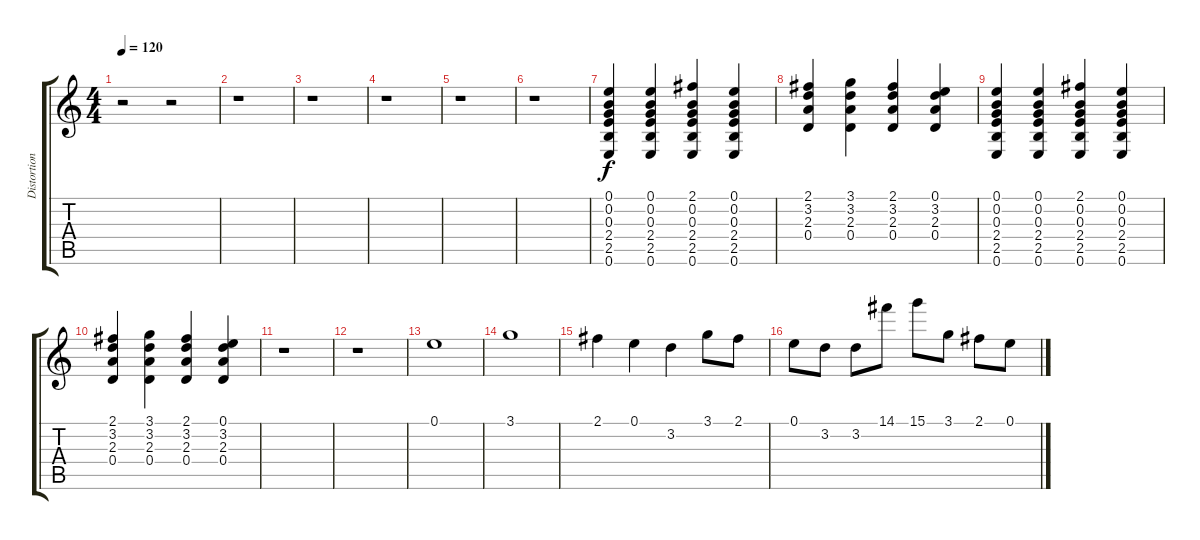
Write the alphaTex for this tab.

\track ("Distortion Guitar" "Distortion") {instrument distortionguitar}
\staff {score tabs}
\tuning (E4 B3 G3 D3 A2 E2) {hide}
\ts (4 4)
\tempo 120
\clef g2
\ks c
r.2{dy f} r.2 |
r.1 |
r.1 |
r.1 |
r.1 |
r.1 |
(0.1 0.2 0.3 2.4 2.5 0.6).4 (0.1 0.2 0.3 2.4 2.5 0.6).4 (2.1 0.2 0.3 2.4 2.5 0.6).4 (0.1 0.2 0.3 2.4 2.5 0.6).4 |
(2.1 3.2 2.3 0.4).4 (3.1 3.2 2.3 0.4).4 (2.1 3.2 2.3 0.4).4 (0.1 3.2 2.3 0.4).4 |
(0.1 0.2 0.3 2.4 2.5 0.6).4 (0.1 0.2 0.3 2.4 2.5 0.6).4 (2.1 0.2 0.3 2.4 2.5 0.6).4 (0.1 0.2 0.3 2.4 2.5 0.6).4 |
(2.1 3.2 2.3 0.4).4 (3.1 3.2 2.3 0.4).4 (2.1 3.2 2.3 0.4).4 (0.1 3.2 2.3 0.4).4 |
r.1 |
r.1 |
0.1.1 |
3.1.1 |
2.1.4 0.1.4 3.2.4 3.1.8 2.1.8 |
0.1.8 3.2.8 3.2.8 14.1.8 15.1.8 3.1.8 2.1.8 0.1.8
